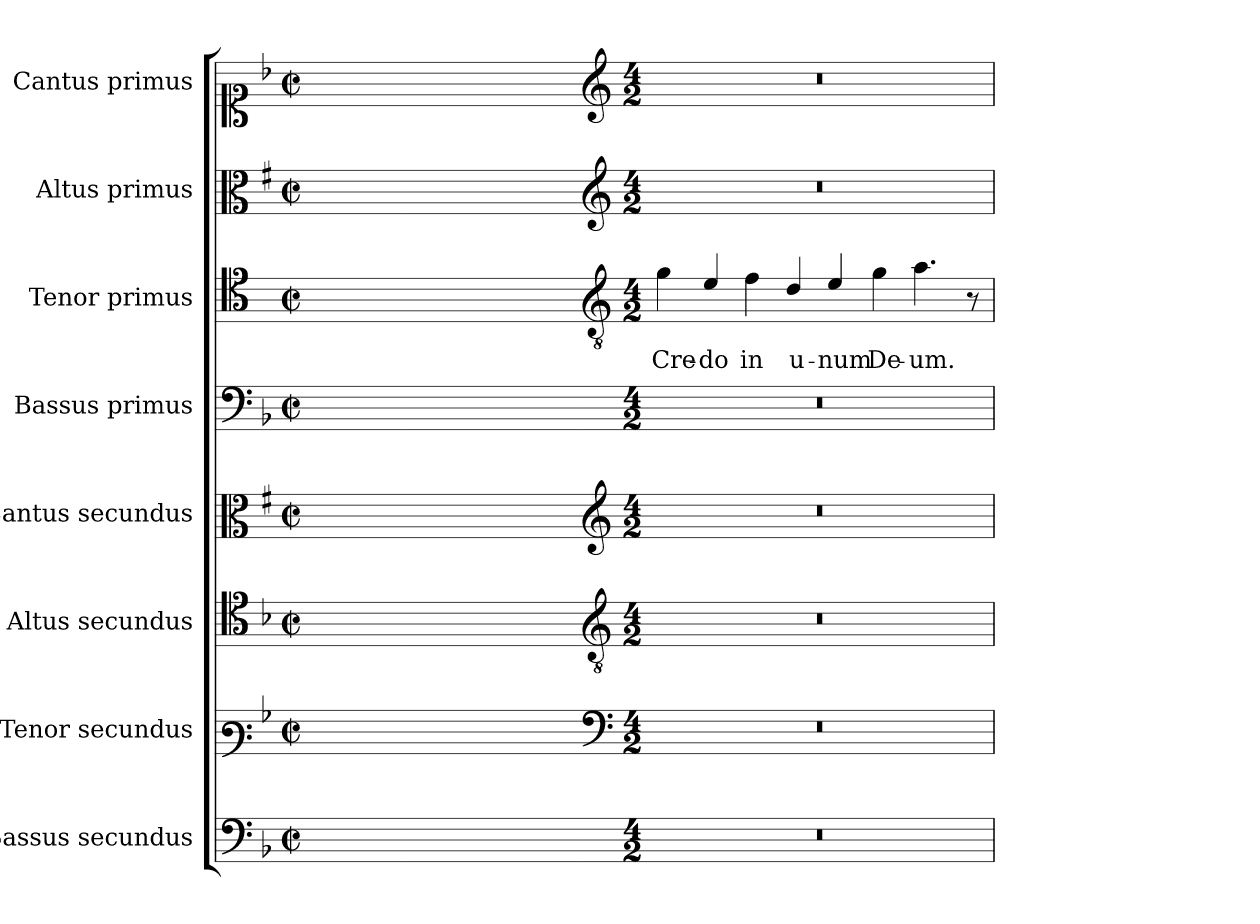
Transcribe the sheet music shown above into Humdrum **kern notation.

**kern	**kern	**kern	**kern	**kern	**kern	**text	**kern	**kern
*part8	*part7	*part6	*part5	*part4	*part3	*part3	*part2	*part1
*staff8	*staff7	*staff6	*staff5	*staff4	*staff3	*staff3	*staff2	*staff1
*I"Bassus secundus	*I"Tenor secundus	*I"Altus secundus	*I"Cantus secundus	*I"Bassus primus	*I"Tenor primus	*	*I"Altus primus	*I"Cantus primus
*I'B2	*I'T2	*I'A2	*I'C2	*I'B1	*I'T1	*	*I'A1	*I'C1
*clefF4	*clefF3	*clefC4	*clefC3	*clefF4	*clefC4	*	*clefC3	*clefC1
*	*	*	*ITrd1c2	*	*ITrd4c7	*	*ITrd1c2	*
*k[b-]	*k[b-]	*k[b-]	*k[b-]	*k[b-]	*k[b-]	*	*k[b-]	*k[b-]
*F:	*F:	*F:	*F:	*F:	*F:	*	*F:	*F:
*M2/2	*M2/2	*M2/2	*M2/2	*M2/2	*M2/2	*	*M2/2	*M2/2
*met(c|)	*met(c|)	*met(c|)	*met(c|)	*met(c|)	*met(c|)	*	*met(c|)	*met(c|)
=	=	=	=	=	=	=	=	=
1ryy	1ryy	1ryy	1ryy	1ryy	1ryy	.	1ryy	1ryy
=1X-	=1X-	=1X-	=1X-	=1X-	=1X-	=1X-	=1X-	=1X-
4ryy	4ryy	4ryy	4ryy	4ryy	4ryy	.	4ryy	4ryy
4ryy	4ryy	4ryy	4ryy	4ryy	4ryy	.	4ryy	4ryy
4ryy	4ryy	4ryy	4ryy	4ryy	4ryy	.	4ryy	4ryy
4ryy	4ryy	4ryy	4ryy	4ryy	4ryy	.	4ryy	4ryy
=1-	=1-	=1-	=1-	=1-	=1-	=1-	=1-	=1-
*	*clefF4	*clefGv2	*clefG2	*	*clefGv2	*	*clefG2	*clefG2
*M4/2	*M4/2	*M4/2	*M4/2	*M4/2	*M4/2	*	*M4/2	*M4/2
!	!	!	!	!	!	!LO:LY:b	!	!
0r	0r	0r	0r	0r	4c\	Cre-	0r	0r
!	!	!	!	!	!	!LO:LY:b	!	!
.	.	.	.	.	4A/	-do	.	.
!	!	!	!	!	!	!LO:LY:b	!	!
.	.	.	.	.	4B-\	in	.	.
!	!	!	!	!	!	!LO:LY:b	!	!
.	.	.	.	.	4G/	u-	.	.
!	!	!	!	!	!	!LO:LY:b	!	!
.	.	.	.	.	4A/	-num	.	.
!	!	!	!	!	!	!LO:LY:b	!	!
.	.	.	.	.	4c\	De-	.	.
!	!	!	!	!	!	!LO:LY:b	!	!
.	.	.	.	.	4.d\	-um.	.	.
.	.	.	.	.	8r	.	.	.
=	=	=	=	=	=	=	=	=
*-	*-	*-	*-	*-	*-	*-	*-	*-
